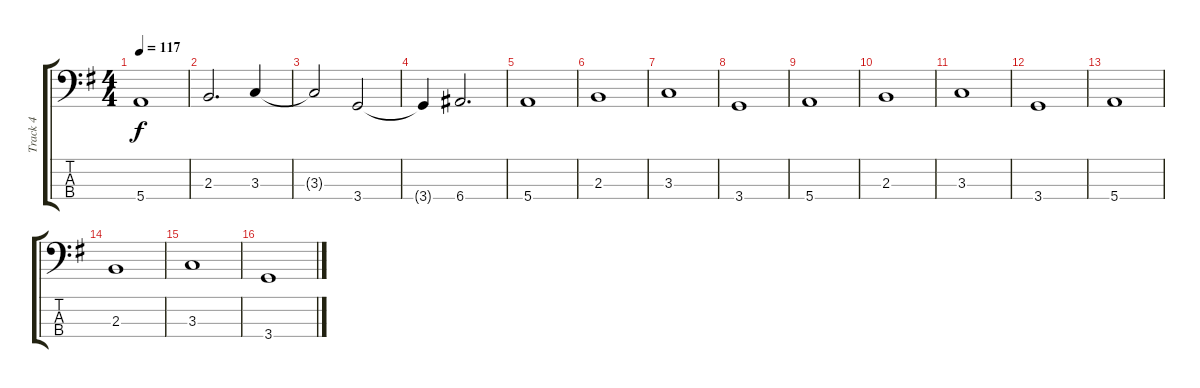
\track ("Track 4" "Track 4") {instrument electricbassfinger}
\staff {score tabs}
\tuning (G2 D2 A1 E1) {hide}
\ts (4 4)
\tempo 117
\clef f4
\ks g
5.4.1{dy f} |
2.3.2{d} 3.3.4 |
3.3{t}.2 3.4.2 |
3.4{t}.4 6.4.2{d} |
5.4.1 |
2.3.1 |
3.3.1 |
3.4.1 |
5.4.1 |
2.3.1 |
3.3.1 |
3.4.1 |
5.4.1 |
2.3.1 |
3.3.1 |
3.4.1
